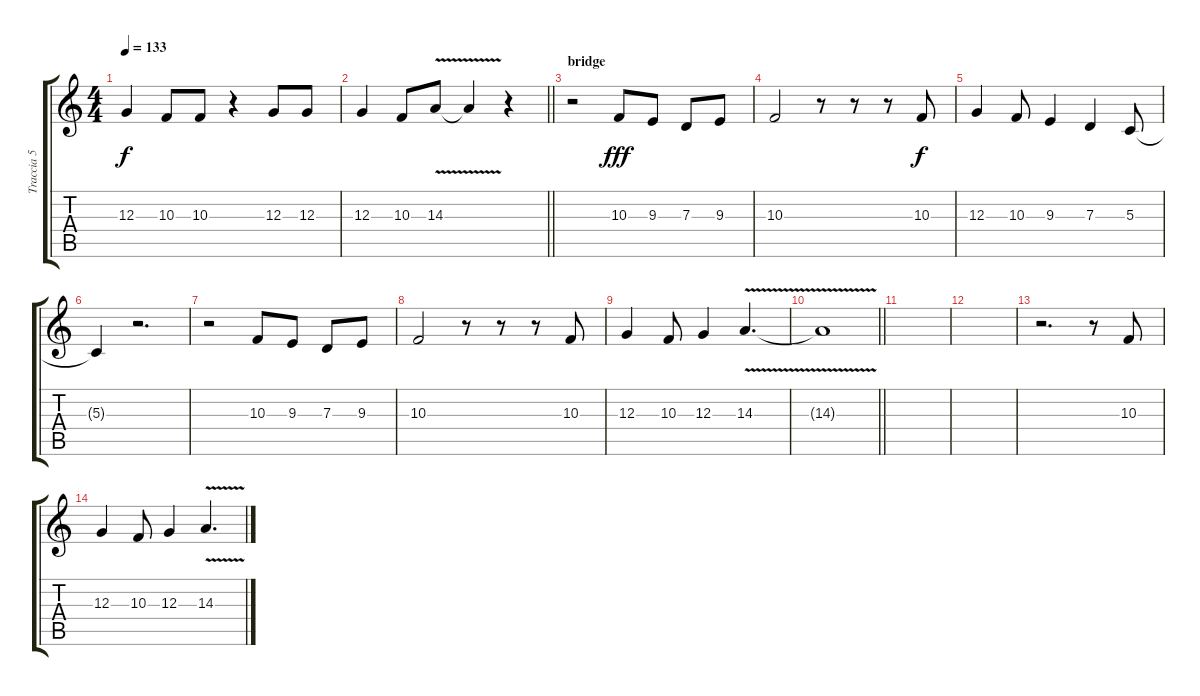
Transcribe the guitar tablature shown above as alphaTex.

\track ("Traccia 5" "Traccia 5") {instrument lead2sawtooth}
\staff {score tabs}
\tuning (E4 B3 G3 D3 A2 E2) {hide}
\ts (4 4)
\tempo 133
\clef g2
\ks c
12.3.4{dy f} 10.3.8 10.3.8 r.4 12.3.8 12.3.8 |
\barLineRight lightlight
12.3.4 10.3.8 14.3{v}.8 14.3{t}.4 r.4 |
\section ("" "bridge")
r.2 10.3.8{dy fff} 9.3.8 7.3.8 9.3.8 |
10.3.2 r.8 r.8 r.8 10.3.8{dy f} |
12.3.4 10.3.8 9.3.4 7.3.4 5.3.8 |
5.3{t}.4 r.2{d} |
r.2 10.3.8 9.3.8 7.3.8 9.3.8 |
10.3.2 r.8 r.8 r.8 10.3.8 |
12.3.4 10.3.8 12.3.4 14.3{v}.4{d} |
\barLineRight lightlight
14.3{t}.1 |
|
|
r.2{d} r.8 10.3.8 |
12.3.4 10.3.8 12.3.4 14.3{v}.4{d}
